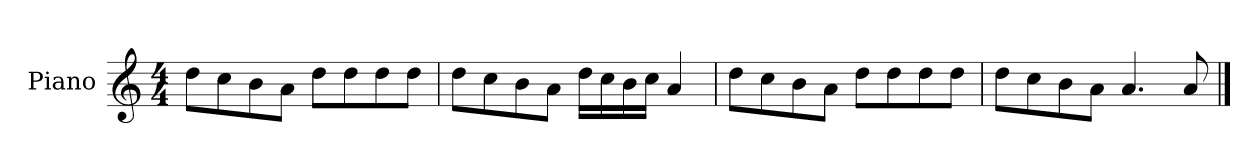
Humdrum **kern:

**kern
*part1
*staff1
*I"Piano
*I'P-no
*clefG2
*k[]
*M4/4
*MM90
=1
8dd\L
8cc\
8b\
8a\J
8dd\L
8dd\
8dd\
8dd\J
=2
8dd\L
8cc\
8b\
8a\J
16dd\LL
16cc\
16b\
16cc\JJ
4a/
=3
8dd\L
8cc\
8b\
8a\J
8dd\L
8dd\
8dd\
8dd\J
=4
8dd\L
8cc\
8b\
8a\J
4.a/
8a/
==
*-
